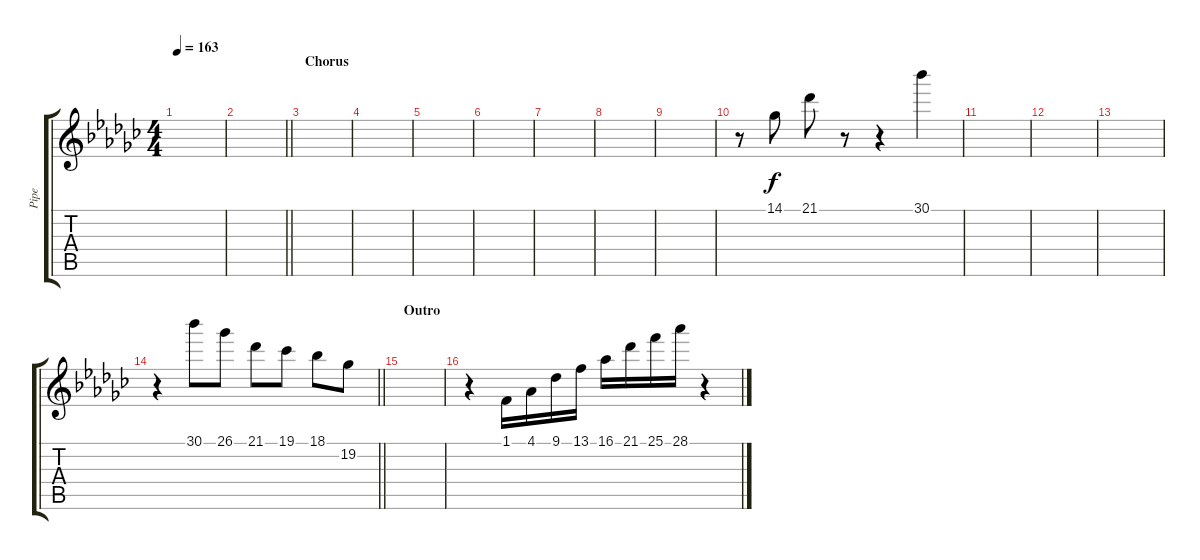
\track ("Pipe" "Pipe") {instrument flute}
\staff {score tabs}
\tuning (E4 B3 G3 D3 A2 E2) {hide}
\ts (4 4)
\tempo 163
\clef g2
\ks gb
|
\barLineRight lightlight
|
\section ("" "Chorus")
|
|
|
|
|
|
|
r.8 14.1.8{dy f} 21.1.8 r.8 r.4 30.1.4 |
|
|
|
\barLineRight lightlight
r.4 30.1.8 26.1.8 21.1.8 19.1.8 18.1.8 19.2.8 |
\section ("" "Outro")
|
r.4 1.1.16 4.1.16 9.1.16 13.1.16 16.1.16 21.1.16 25.1.16 28.1.16 r.4
